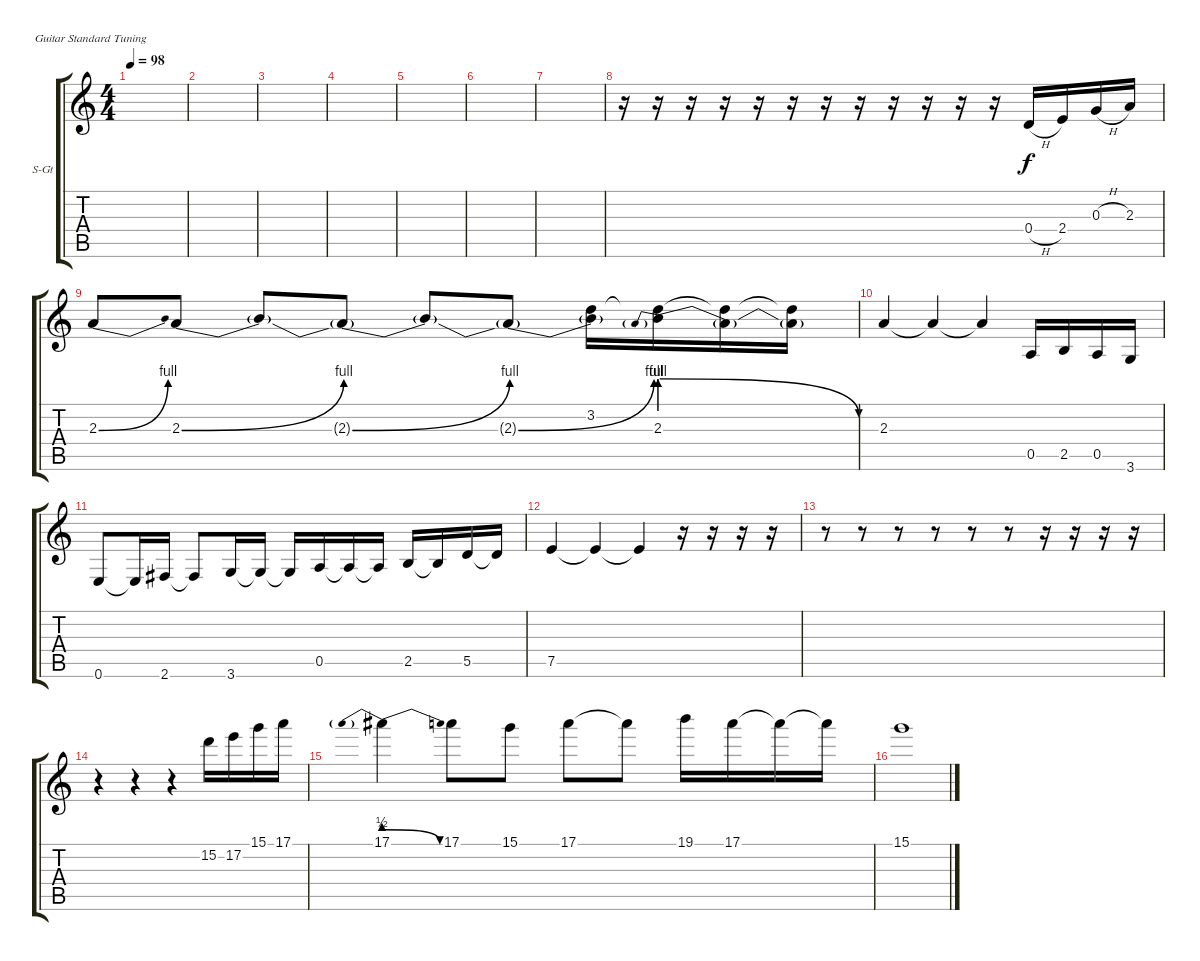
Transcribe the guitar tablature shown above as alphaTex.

\defaultSystemsLayout 4
\bracketExtendMode groupsimilarinstruments
\firstSystemTrackNameOrientation horizontal
\otherSystemsTrackNameOrientation horizontal
\track ("Steel Guitar" "S-Gt") {instrument acousticguitarsteel}
\staff {score tabs}
\tuning (E4 B3 G3 D3 A2 E2)
\ts (4 4)
\tempo 98
\clef g2
\scale
0.487395
\ks c
|
\scale
0.256303 |
\scale
0.256303 |
\scale
0.333333 |
\scale
0.333333 |
\scale
0.333333 |
\scale
0.333333 |
\scale
0.333333 r.16 r.16 r.16 r.16 r.16 r.16 r.16 r.16 r.16 r.16 r.16 r.16 0.4{h}.16 2.4.16 0.3{h}.16 2.3.16 |
\scale
0.333333 2.3{be (bend 0 0 15 4)}.8 2.3{be (bend 0 0 15 4)}.8 2.3{t}.8 2.3{be (bend 0 0 15 4) t}.8 2.3{t}.8 2.3{be (bend 0 0 15 4) t}.8 (3.2 2.3{t}).16 (2.3{be (prebendrelease 0 4 59.4 0)} 3.2{t}).16 (2.3{t} 3.2{t}).16 (2.3{t} 3.2{t}).16 |
\scale
0.333333 2.3.4 2.3{t}.4 2.3{t}.4 0.5.16 2.5.16 0.5.16 3.6.16 |
\scale
0.333333 0.6.8 0.6{t}.16 2.6.16 2.6{t}.8 3.6.16 3.6{t}.16 3.6{t}.16 0.5.16 0.5{t}.16 0.5{t}.16 2.5.16 2.5{t}.16 5.5.16 5.5{t}.16 |
\scale
0.333333 7.5.4 7.5{t}.4 7.5{t}.4 r.16 r.16 r.16 r.16 |
\scale
0.333333 r.8 r.8 r.8 r.8 r.8 r.8 r.16 r.16 r.16 r.16 |
\scale
0.333333 r.4 r.4 r.4 15.2.16 17.2.16 15.1.16 17.1.16 |
\scale
0.333333 17.1{be (prebendrelease 0 2 59.4 0)}.4 17.1.8 15.1.8 17.1.8 17.1{t}.8 19.1.16 17.1.16 17.1{t}.16 17.1{t}.16 |
15.1.1
